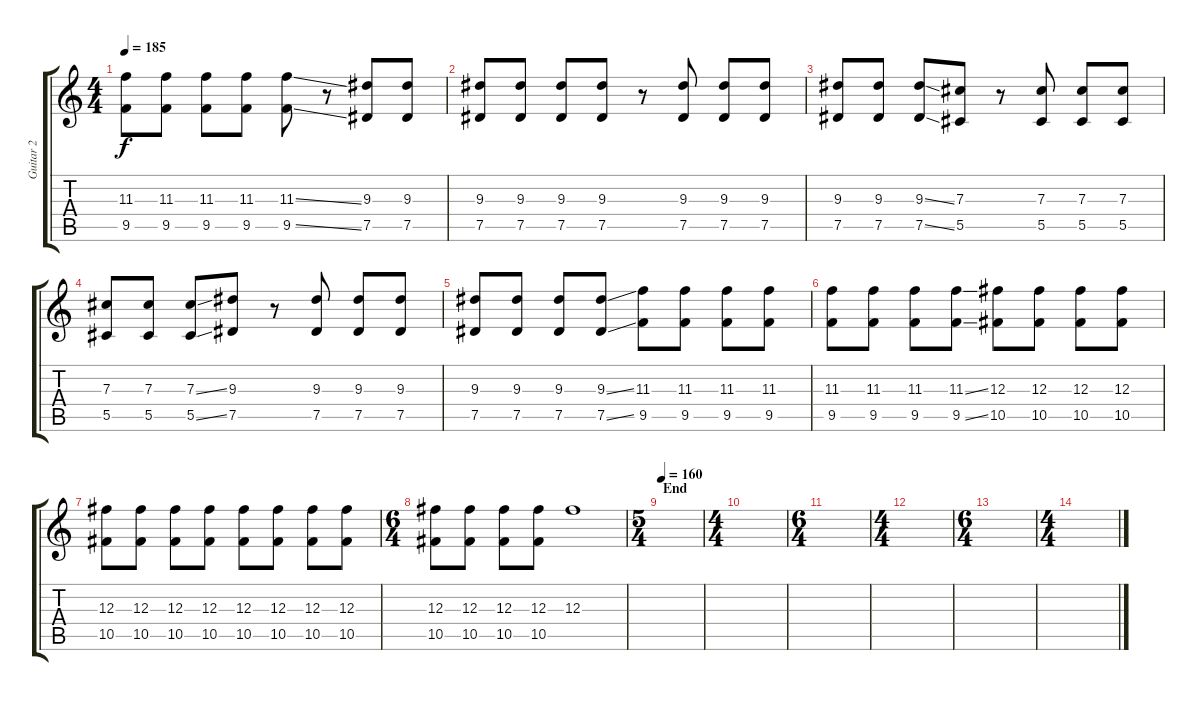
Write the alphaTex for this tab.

\track ("Guitar 2" "Guitar 2") {instrument distortionguitar}
\staff {score tabs}
\tuning (Eb4 Bb3 Gb3 Db3 Ab2 Eb2) {hide}
\ts (4 4)
\tempo 185
\clef g2
\ks c
(11.3 9.5).8{dy f} (11.3 9.5).8 (11.3 9.5).8 (11.3 9.5).8 (11.3{ss} 9.5{ss}).8 r.8 (9.3 7.5).8 (9.3 7.5).8 |
(9.3 7.5).8 (9.3 7.5).8 (9.3 7.5).8 (9.3 7.5).8 r.8 (9.3 7.5).8 (9.3 7.5).8 (9.3 7.5).8 |
(9.3 7.5).8 (9.3 7.5).8 (9.3{ss} 7.5{ss}).8 (7.3 5.5).8 r.8 (7.3 5.5).8 (7.3 5.5).8 (7.3 5.5).8 |
(7.3 5.5).8 (7.3 5.5).8 (7.3{ss} 5.5{ss}).8 (9.3 7.5).8 r.8 (9.3 7.5).8 (9.3 7.5).8 (9.3 7.5).8 |
(9.3 7.5).8 (9.3 7.5).8 (9.3 7.5).8 (9.3{ss} 7.5{ss}).8 (11.3 9.5).8 (11.3 9.5).8 (11.3 9.5).8 (11.3 9.5).8 |
(11.3 9.5).8 (11.3 9.5).8 (11.3 9.5).8 (11.3{ss} 9.5{ss}).8 (12.3 10.5).8 (12.3 10.5).8 (12.3 10.5).8 (12.3 10.5).8 |
(12.3 10.5).8 (12.3 10.5).8 (12.3 10.5).8 (12.3 10.5).8 (12.3 10.5).8 (12.3 10.5).8 (12.3 10.5).8 (12.3 10.5).8 |
\ts (6 4)
(12.3 10.5).8 (12.3 10.5).8 (12.3 10.5).8 (12.3 10.5).8 12.3.1 |
\ts (5 4)
\section ("" "End")
\tempo 160
|
\ts (4 4)
|
\ts (6 4)
|
\ts (4 4)
|
\ts (6 4)
|
\ts (4 4)
